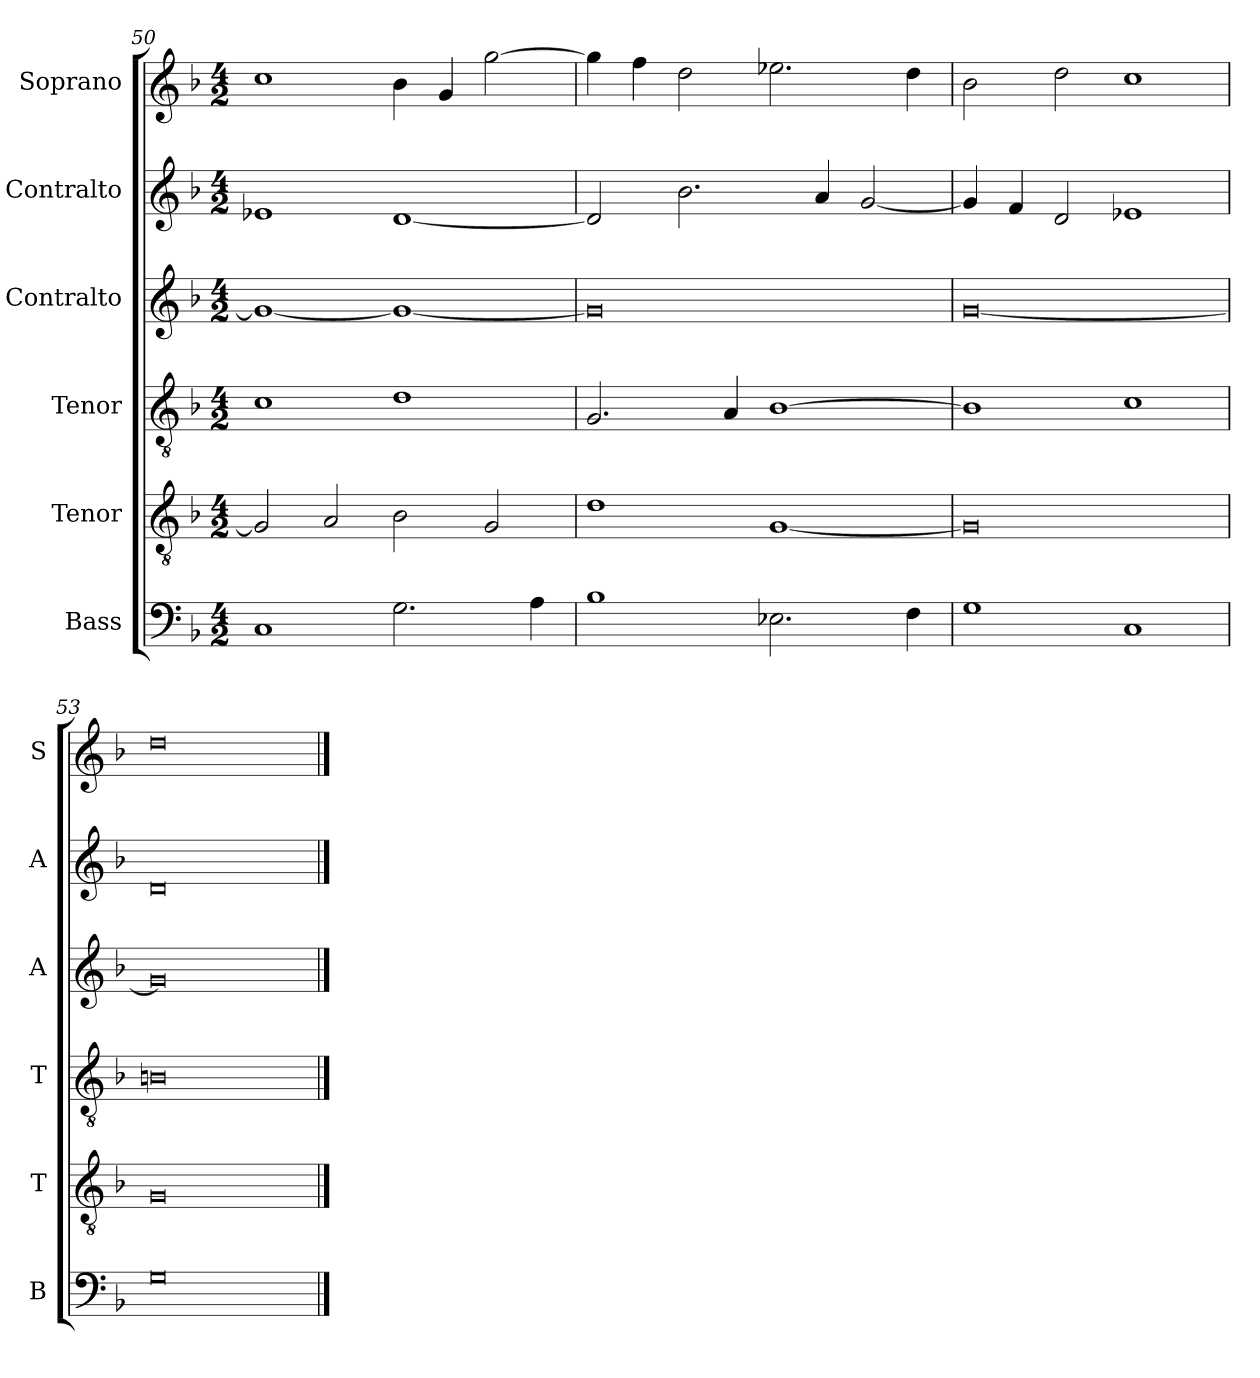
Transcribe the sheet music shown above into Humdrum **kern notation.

**kern	**kern	**kern	**kern	**kern	**kern
*part6	*part5	*part4	*part3	*part2	*part1
*staff6	*staff5	*staff4	*staff3	*staff2	*staff1
*I"Bass	*I"Tenor	*I"Tenor	*I"Contralto	*I"Contralto	*I"Soprano
*I'B	*I'T	*I'T	*I'A	*I'A	*I'S
*clefF4	*clefGv2	*clefGv2	*clefG2	*clefG2	*clefG2
*k[b-]	*k[b-]	*k[b-]	*k[b-]	*k[b-]	*k[b-]
*G:dor	*G:dor	*G:dor	*G:dor	*G:dor	*G:dor
*M4/2	*M4/2	*M4/2	*M4/2	*M4/2	*M4/2
=50	=50	=50	=50	=50	=50
1C	2G]	1c	1g_	1e-X	1cc
.	2A	.	.	.	.
2.G	2B-	1d	1g_	[1d	4b-
.	.	.	.	.	4g
.	2G	.	.	.	[2gg
4A	.	.	.	.	.
=51	=51	=51	=51	=51	=51
1B-	1d	2.G	0g]	2d]	4gg]
.	.	.	.	.	4ff
.	.	.	.	2.b-	2dd
.	.	4A	.	.	.
2.E-X	[1G	[1B-	.	.	2.ee-X
.	.	.	.	4a	.
.	.	.	.	[2g	.
4F	.	.	.	.	4dd
=52	=52	=52	=52	=52	=52
1G	0G]	1B-]	[0g	4g]	2b-
.	.	.	.	4f	.
.	.	.	.	2d	2dd
1C	.	1c	.	1e-X	1cc
=53	=53	=53	=53	=53	=53
0G	0G	0Bn	0g]	0d	0dd
==	==	==	==	==	==
*-	*-	*-	*-	*-	*-
